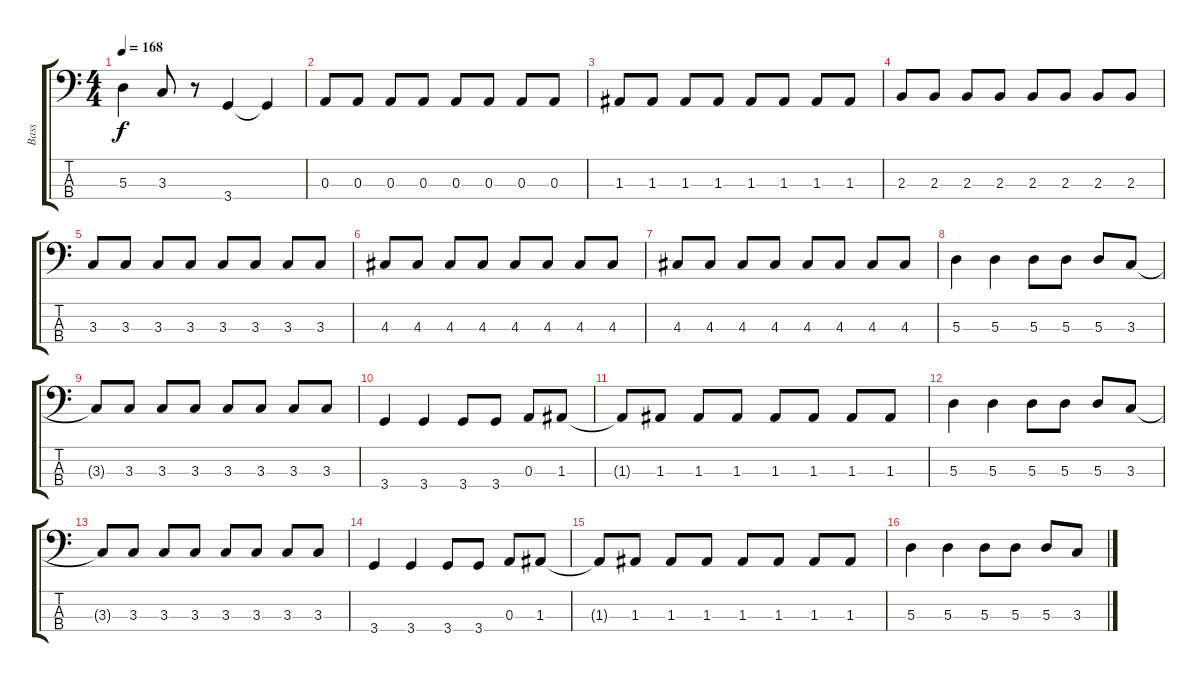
\track ("Bass" "Bass") {instrument electricbasspick}
\staff {score tabs}
\tuning (G2 D2 A1 E1) {hide}
\ts (4 4)
\tempo 168
\clef f4
\ks c
5.3{t}.4{dy f} 3.3.8 r.8 3.4.4 3.4{t}.4 |
0.3.8 0.3.8 0.3.8 0.3.8 0.3.8 0.3.8 0.3.8 0.3.8 |
1.3.8 1.3.8 1.3.8 1.3.8 1.3.8 1.3.8 1.3.8 1.3.8 |
2.3.8 2.3.8 2.3.8 2.3.8 2.3.8 2.3.8 2.3.8 2.3.8 |
3.3.8 3.3.8 3.3.8 3.3.8 3.3.8 3.3.8 3.3.8 3.3.8 |
4.3.8 4.3.8 4.3.8 4.3.8 4.3.8 4.3.8 4.3.8 4.3.8 |
4.3.8 4.3.8 4.3.8 4.3.8 4.3.8 4.3.8 4.3.8 4.3.8 |
5.3.4 5.3.4 5.3.8 5.3.8 5.3.8 3.3.8 |
3.3{t}.8 3.3.8 3.3.8 3.3.8 3.3.8 3.3.8 3.3.8 3.3.8 |
3.4.4 3.4.4 3.4.8 3.4.8 0.3.8 1.3.8 |
1.3{t}.8 1.3.8 1.3.8 1.3.8 1.3.8 1.3.8 1.3.8 1.3.8 |
5.3.4 5.3.4 5.3.8 5.3.8 5.3.8 3.3.8 |
3.3{t}.8 3.3.8 3.3.8 3.3.8 3.3.8 3.3.8 3.3.8 3.3.8 |
3.4.4 3.4.4 3.4.8 3.4.8 0.3.8 1.3.8 |
1.3{t}.8 1.3.8 1.3.8 1.3.8 1.3.8 1.3.8 1.3.8 1.3.8 |
5.3.4 5.3.4 5.3.8 5.3.8 5.3.8 3.3.8
